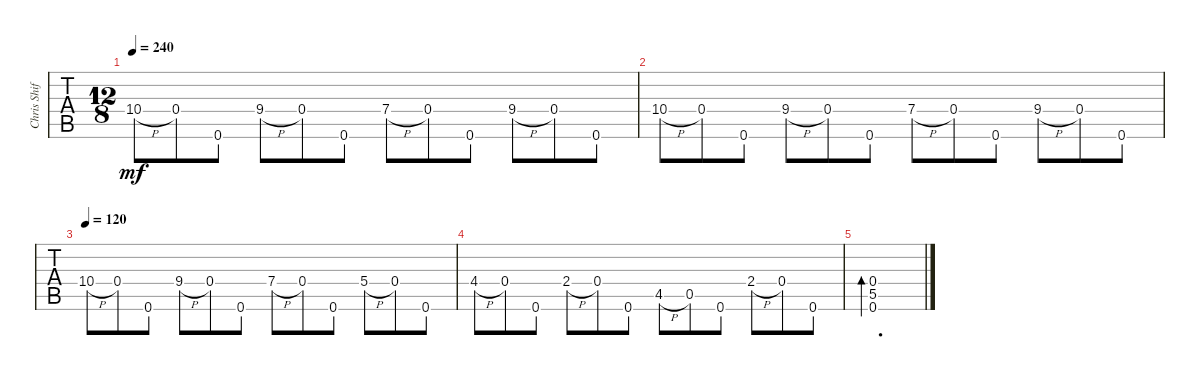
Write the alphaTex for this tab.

\track ("Chris Shiflett" "Chris Shif") {instrument acousticguitarsteel}
\staff {tabs}
\tuning (E4 B3 G3 D3 A2 D2) {hide}
\ts (12 8)
\tempo 240
\clef g2
\ks d
10.4{h}.8{dy mf} 0.4.8 0.6.8 9.4{h}.8 0.4.8 0.6.8 7.4{h}.8 0.4.8 0.6.8 9.4{h}.8 0.4.8 0.6.8 |
10.4{h}.8 0.4.8 0.6.8 9.4{h}.8 0.4.8 0.6.8 7.4{h}.8 0.4.8 0.6.8 9.4{h}.8 0.4.8 0.6.8 |
\tempo 120
10.4{h}.8 0.4.8 0.6.8 9.4{h}.8 0.4.8 0.6.8 7.4{h}.8 0.4.8 0.6.8 5.4{h}.8 0.4.8 0.6.8 |
4.4{h}.8 0.4.8 0.6.8 2.4{h}.8 0.4.8 0.6.8 4.5{h}.8 0.5.8 0.6.8 2.4{h}.8 0.4.8 0.6.8 |
(0.4 5.5 0.6).1{d bd 30}
